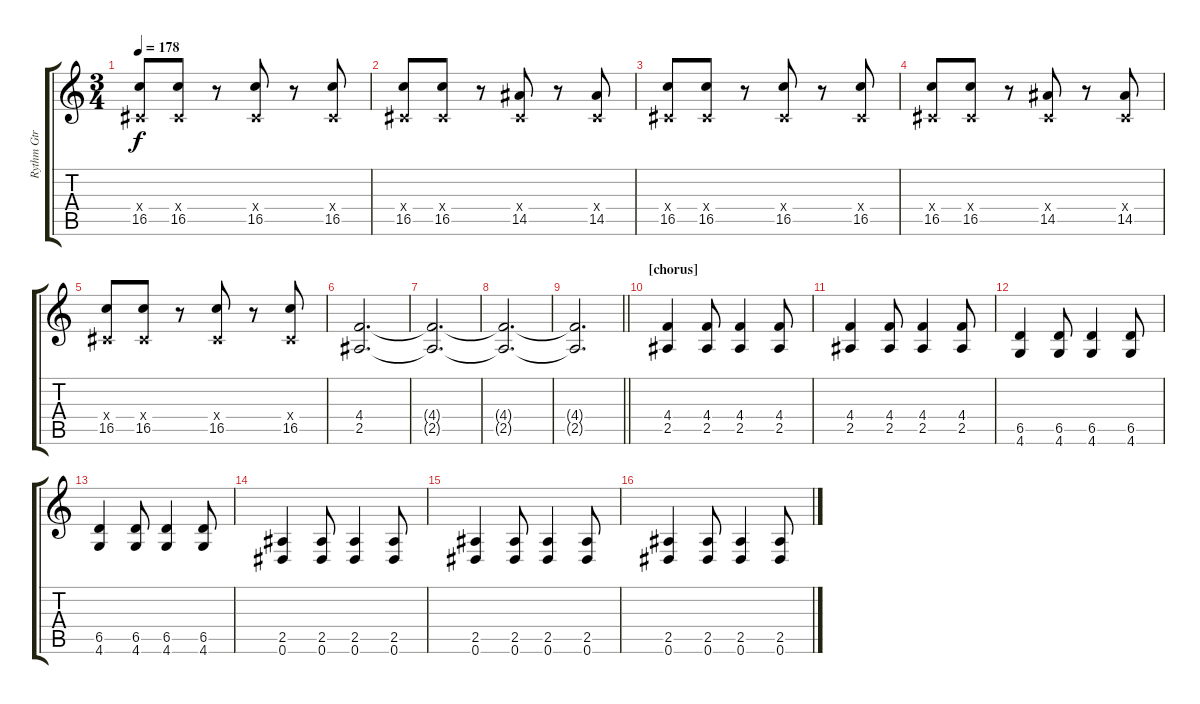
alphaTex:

\track ("Rythm Gtr" "Rythm Gtr") {instrument acousticguitarnylon}
\staff {score tabs}
\tuning (Eb4 Bb3 Gb3 Db3 Ab2 Eb2) {hide}
\ts (3 4)
\tempo 178
\clef g2
\ks c
(0.4{x} 16.5).8{dy f instrument overdrivenguitar} (0.4{x} 16.5).8 r.8 (0.4{x} 16.5).8 r.8 (0.4{x} 16.5).8 |
(0.4{x} 16.5).8 (0.4{x} 16.5).8 r.8 (0.4{x} 14.5).8 r.8 (0.4{x} 14.5).8 |
(0.4{x} 16.5).8{volume 9 instrument overdrivenguitar} (0.4{x} 16.5).8 r.8 (0.4{x} 16.5).8 r.8 (0.4{x} 16.5).8 |
(0.4{x} 16.5).8 (0.4{x} 16.5).8 r.8 (0.4{x} 14.5).8 r.8 (0.4{x} 14.5).8 |
(0.4{x} 16.5).8{instrument overdrivenguitar} (0.4{x} 16.5).8 r.8 (0.4{x} 16.5).8 r.8 (0.4{x} 16.5).8 |
(4.4 2.5).2{d} |
(4.4{t} 2.5{t}).2{d} |
(4.4{t} 2.5{t}).2{d} |
\barLineRight lightlight
(4.4{t} 2.5{t}).2{d} |
\section ("" "[chorus]")
(4.4 2.5).4 (4.4 2.5).8 (4.4 2.5).4 (4.4 2.5).8 |
(4.4 2.5).4 (4.4 2.5).8 (4.4 2.5).4 (4.4 2.5).8 |
(6.5 4.6).4 (6.5 4.6).8 (6.5 4.6).4 (6.5 4.6).8 |
(6.5 4.6).4 (6.5 4.6).8 (6.5 4.6).4 (6.5 4.6).8 |
(2.5 0.6).4 (2.5 0.6).8 (2.5 0.6).4 (2.5 0.6).8 |
(2.5 0.6).4 (2.5 0.6).8 (2.5 0.6).4 (2.5 0.6).8 |
(2.5 0.6).4 (2.5 0.6).8 (2.5 0.6).4 (2.5 0.6).8
